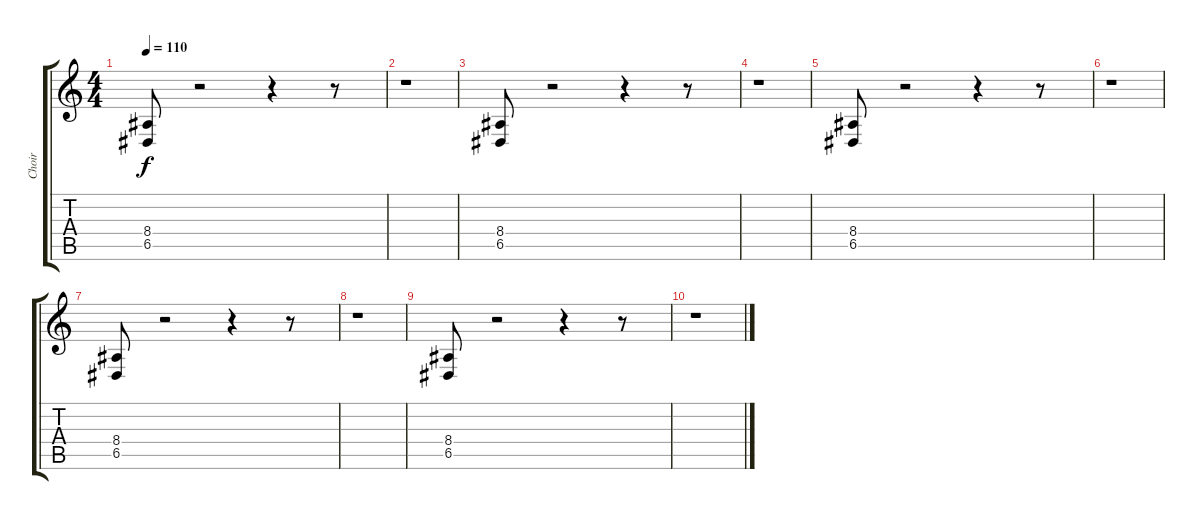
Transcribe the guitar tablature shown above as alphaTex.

\track ("Choir" "Choir") {instrument choiraahs}
\staff {score tabs}
\tuning (E4 B3 G3 D3 A2 E2) {hide}
\ts (4 4)
\tempo 110
\clef g2
\ks c
(8.4 6.5).8{dy f} r.2 r.4 r.8 |
r.1 |
(8.4 6.5).8 r.2 r.4 r.8 |
r.1 |
(8.4 6.5).8 r.2 r.4 r.8 |
r.1 |
(8.4 6.5).8 r.2 r.4 r.8 |
r.1 |
(8.4 6.5).8 r.2 r.4 r.8 |
r.1
